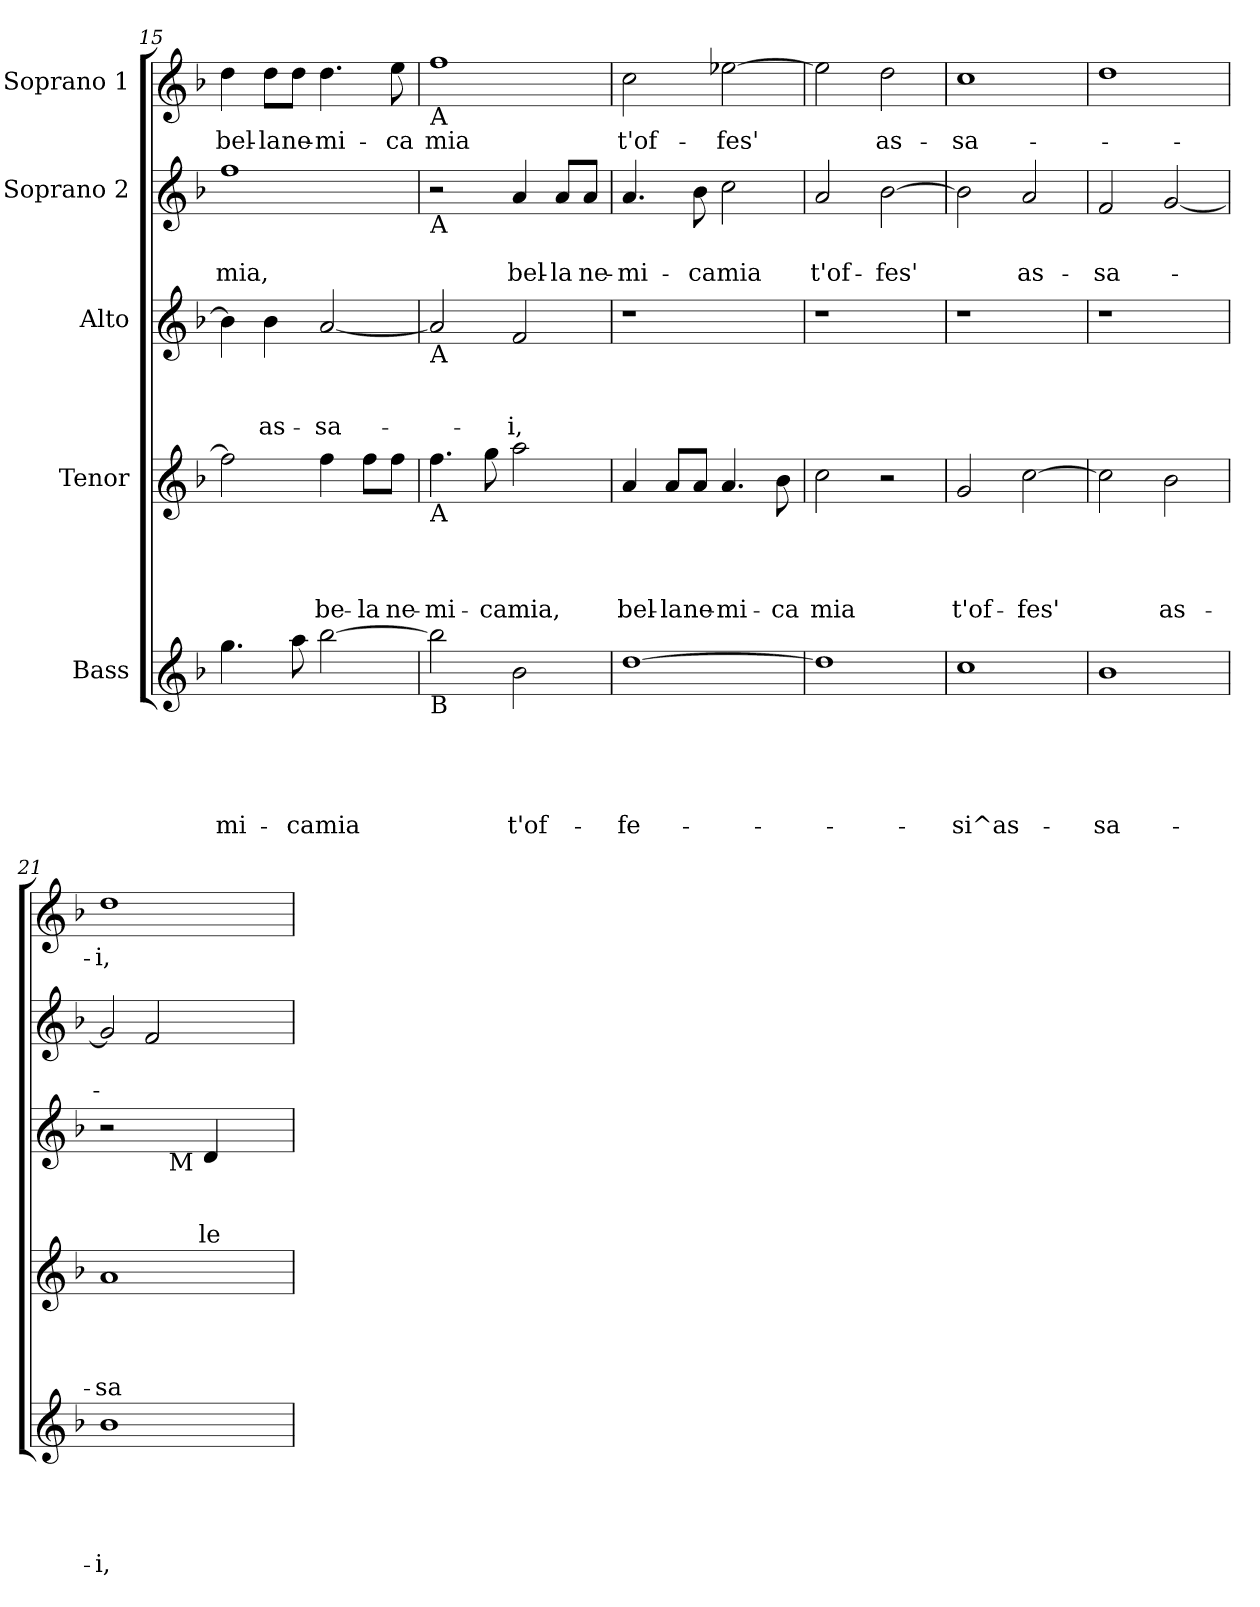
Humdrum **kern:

**kern	**text	**text	**text	**text	**text	**kern	**text	**text	**text	**text	**kern	**text	**text	**text	**kern	**text	**text	**kern	**text
*part5	*part5	*part5	*part5	*part5	*part5	*part4	*part4	*part4	*part4	*part4	*part3	*part3	*part3	*part3	*part2	*part2	*part2	*part1	*part1
*staff5	*staff5	*staff5	*staff5	*staff5	*staff5	*staff4	*staff4	*staff4	*staff4	*staff4	*staff3	*staff3	*staff3	*staff3	*staff2	*staff2	*staff2	*staff1	*staff1
*I"Bass	*	*	*	*	*	*I"Tenor	*	*	*	*	*I"Alto	*	*	*	*I"Soprano 2	*	*	*I"Soprano 1	*
*clefG2	*	*	*	*	*	*clefG2	*	*	*	*	*clefG2	*	*	*	*clefG2	*	*	*clefG2	*
*k[b-]	*	*	*	*	*	*k[b-]	*	*	*	*	*k[b-]	*	*	*	*k[b-]	*	*	*k[b-]	*
*F:	*	*	*	*	*	*F:	*	*	*	*	*F:	*	*	*	*F:	*	*	*F:	*
=15	=15	=15	=15	=15	=15	=15	=15	=15	=15	=15	=15	=15	=15	=15	=15	=15	=15	=15	=15
!	!	!	!	!	!LO:LY:b	!	!	!	!	!	!	!	!	!	!	!	!LO:LY:b	!	!LO:LY:b
4.gg\	.	.	.	.	-mi-	2ff\]	.	.	.	.	4b-\]	.	.	.	1ff	.	mia,	4dd\	bel-
!	!	!	!	!	!	!	!	!	!	!	!	!	!	!LO:LY:b	!	!	!	!	!LO:LY:b
.	.	.	.	.	.	.	.	.	.	.	4b-\	.	.	as-	.	.	.	8dd\L	-la
!	!	!	!	!	!LO:LY:b	!	!	!	!	!	!	!	!	!	!	!	!	!	!LO:LY:b
8aa\	.	.	.	.	-ca	.	.	.	.	.	.	.	.	.	.	.	.	8dd\J	ne-
!	!	!	!	!	!LO:LY:b	!	!	!	!	!LO:LY:b	!	!	!	!LO:LY:b	!	!	!	!	!LO:LY:b
[>2bb-\	.	.	.	.	mia	4ff\	.	.	.	be-	[>2a/	.	.	-sa-	.	.	.	4.dd\	-mi-
!	!	!	!	!	!	!	!	!	!	!LO:LY:b	!	!	!	!	!	!	!	!	!
.	.	.	.	.	.	8ff\L	.	.	.	-la	.	.	.	.	.	.	.	.	.
!	!	!	!	!	!	!	!	!	!	!LO:LY:b	!	!	!	!	!	!	!	!	!LO:LY:b
.	.	.	.	.	.	8ff\J	.	.	.	ne-	.	.	.	.	.	.	.	8ee\	-ca
!!LO:PB:g=z
=16	=16	=16	=16	=16	=16	=16	=16	=16	=16	=16	=16	=16	=16	=16	=16	=16	=16	=16	=16
!	!	!	!	!	!	!	!	!	!	!	!	!	!	!	!	!	!	!LO:TX:b:t=A	!
!	!	!	!	!	!	!	!	!	!	!	!	!	!	!	!LO:TX:b:t=A	!	!	!	!
!	!	!	!	!	!	!	!	!	!	!	!LO:TX:b:t=A	!	!	!	!	!	!	!	!
!	!	!	!	!	!	!LO:TX:b:t=A	!	!	!	!	!	!	!	!	!	!	!	!	!
!LO:TX:b:t=B	!	!	!	!	!	!	!	!	!	!	!	!	!	!	!	!	!	!	!
!	!	!	!	!	!	!	!	!	!	!LO:LY:b	!	!	!	!	!	!	!	!	!LO:LY:b
2bb-\]	.	.	.	.	.	4.ff\	.	.	.	-mi-	2a/]	.	.	.	2r	.	.	1ff	mia
!	!	!	!	!	!	!	!	!	!	!LO:LY:b	!	!	!	!	!	!	!	!	!
.	.	.	.	.	.	8gg\	.	.	.	-ca	.	.	.	.	.	.	.	.	.
!	!	!	!	!	!LO:LY:b	!	!	!	!	!LO:LY:b	!	!	!	!LO:LY:b	!	!	!LO:LY:b	!	!
2b-\	.	.	.	.	t'of-	2aa\	.	.	.	mia,	2f/	.	.	-i,	4a/	.	bel-	.	.
!	!	!	!	!	!	!	!	!	!	!	!	!	!	!	!	!	!LO:LY:b	!	!
.	.	.	.	.	.	.	.	.	.	.	.	.	.	.	8a/L	.	-la	.	.
!	!	!	!	!	!	!	!	!	!	!	!	!	!	!	!	!	!LO:LY:b	!	!
.	.	.	.	.	.	.	.	.	.	.	.	.	.	.	8a/J	.	ne-	.	.
=17	=17	=17	=17	=17	=17	=17	=17	=17	=17	=17	=17	=17	=17	=17	=17	=17	=17	=17	=17
!	!	!	!	!	!LO:LY:b	!	!	!	!	!LO:LY:b	!	!	!	!	!	!	!LO:LY:b	!	!LO:LY:b
[>1dd	.	.	.	.	-fe-	4a/	.	.	.	bel-	1r	.	.	.	4.a/	.	-mi-	2cc\	t'of-
!	!	!	!	!	!	!	!	!	!	!LO:LY:b	!	!	!	!	!	!	!	!	!
.	.	.	.	.	.	8a/L	.	.	.	-la	.	.	.	.	.	.	.	.	.
!	!	!	!	!	!	!	!	!	!	!LO:LY:b	!	!	!	!	!	!	!LO:LY:b	!	!
.	.	.	.	.	.	8a/J	.	.	.	ne-	.	.	.	.	8b-\	.	-ca	.	.
!	!	!	!	!	!	!	!	!	!	!LO:LY:b	!	!	!	!	!	!	!LO:LY:b	!	!LO:LY:b
.	.	.	.	.	.	4.a/	.	.	.	-mi-	.	.	.	.	2cc\	.	mia	[>2ee-X\	-fes'
!	!	!	!	!	!	!	!	!	!	!LO:LY:b	!	!	!	!	!	!	!	!	!
.	.	.	.	.	.	8b-\	.	.	.	-ca	.	.	.	.	.	.	.	.	.
=18	=18	=18	=18	=18	=18	=18	=18	=18	=18	=18	=18	=18	=18	=18	=18	=18	=18	=18	=18
!	!	!	!	!	!	!	!	!	!	!LO:LY:b	!	!	!	!	!	!	!LO:LY:b	!	!
1dd]	.	.	.	.	.	2cc\	.	.	.	mia	1r	.	.	.	2a/	.	t'of-	2ee-\]	.
!	!	!	!	!	!	!	!	!	!	!	!	!	!	!	!	!	!LO:LY:b	!	!LO:LY:b
.	.	.	.	.	.	2r	.	.	.	.	.	.	.	.	[>2b-\	.	-fes'	2dd>\	as-
=19	=19	=19	=19	=19	=19	=19	=19	=19	=19	=19	=19	=19	=19	=19	=19	=19	=19	=19	=19
!	!	!	!	!	!LO:LY:b	!	!	!	!	!LO:LY:b	!	!	!	!	!	!	!	!	!LO:LY:b
1cc	.	.	.	.	-si^as-	2g/	.	.	.	t'of-	1r	.	.	.	2b-\]	.	.	1cc	-sa-
!	!	!	!	!	!	!	!	!	!	!LO:LY:b	!	!	!	!	!	!	!LO:LY:b	!	!
.	.	.	.	.	.	[>2cc\	.	.	.	-fes'	.	.	.	.	2a/	.	as-	.	.
=20	=20	=20	=20	=20	=20	=20	=20	=20	=20	=20	=20	=20	=20	=20	=20	=20	=20	=20	=20
!	!	!	!	!	!LO:LY:b	!	!	!	!	!	!	!	!	!	!	!	!LO:LY:b	!	!
1b-	.	.	.	.	-sa-	2cc\]	.	.	.	.	1r	.	.	.	2f/	.	-sa-	1dd	.
!	!	!	!	!	!	!	!	!	!	!LO:LY:b	!	!	!	!	!	!	!	!	!
.	.	.	.	.	.	2b-\	.	.	.	as-	.	.	.	.	[<2g/	.	.	.	.
=21	=21	=21	=21	=21	=21	=21	=21	=21	=21	=21	=21	=21	=21	=21	=21	=21	=21	=21	=21
!	!	!	!	!	!LO:LY:b	!	!	!	!	!LO:LY:b	!	!	!	!	!	!	!	!	!LO:LY:b
*	*	*	*	*	*	*	*	*	*	*	*^	*	*	*	*^	*	*	*	*
1b-	.	.	.	.	-i,	1a	.	.	.	-sa-	2r	3ryy	.	.	.	2g/]	4ryy	.	.	1dd	-i,
.	.	.	.	.	.	.	.	.	.	.	.	.	.	.	.	.	2f/	.	.	.	.
!	!	!	!	!	!	!	!	!	!	!	!	!LO:TX:b:t=M	!	!	!	!	!	!	!	!	!
.	.	.	.	.	.	.	.	.	.	.	.	3%2ryy	.	.	.	.	.	.	.	.	.
!	!	!	!	!	!	!	!	!	!	!	!	!	!	!	!LO:LY:b	!	!	!	!	!	!
.	.	.	.	.	.	.	.	.	.	.	4d/	.	.	.	le-	4ryy	.	.	.	.	.
.	.	.	.	.	.	.	.	.	.	.	4ryy	.	.	.	.	4ryy	4ryy	.	.	.	.
*	*	*	*	*	*	*	*	*	*	*	*v	*v	*	*	*	*	*	*	*	*	*
*	*	*	*	*	*	*	*	*	*	*	*	*	*	*	*v	*v	*	*	*	*
=	=	=	=	=	=	=	=	=	=	=	=	=	=	=	=	=	=	=	=
*-	*-	*-	*-	*-	*-	*-	*-	*-	*-	*-	*-	*-	*-	*-	*-	*-	*-	*-	*-
